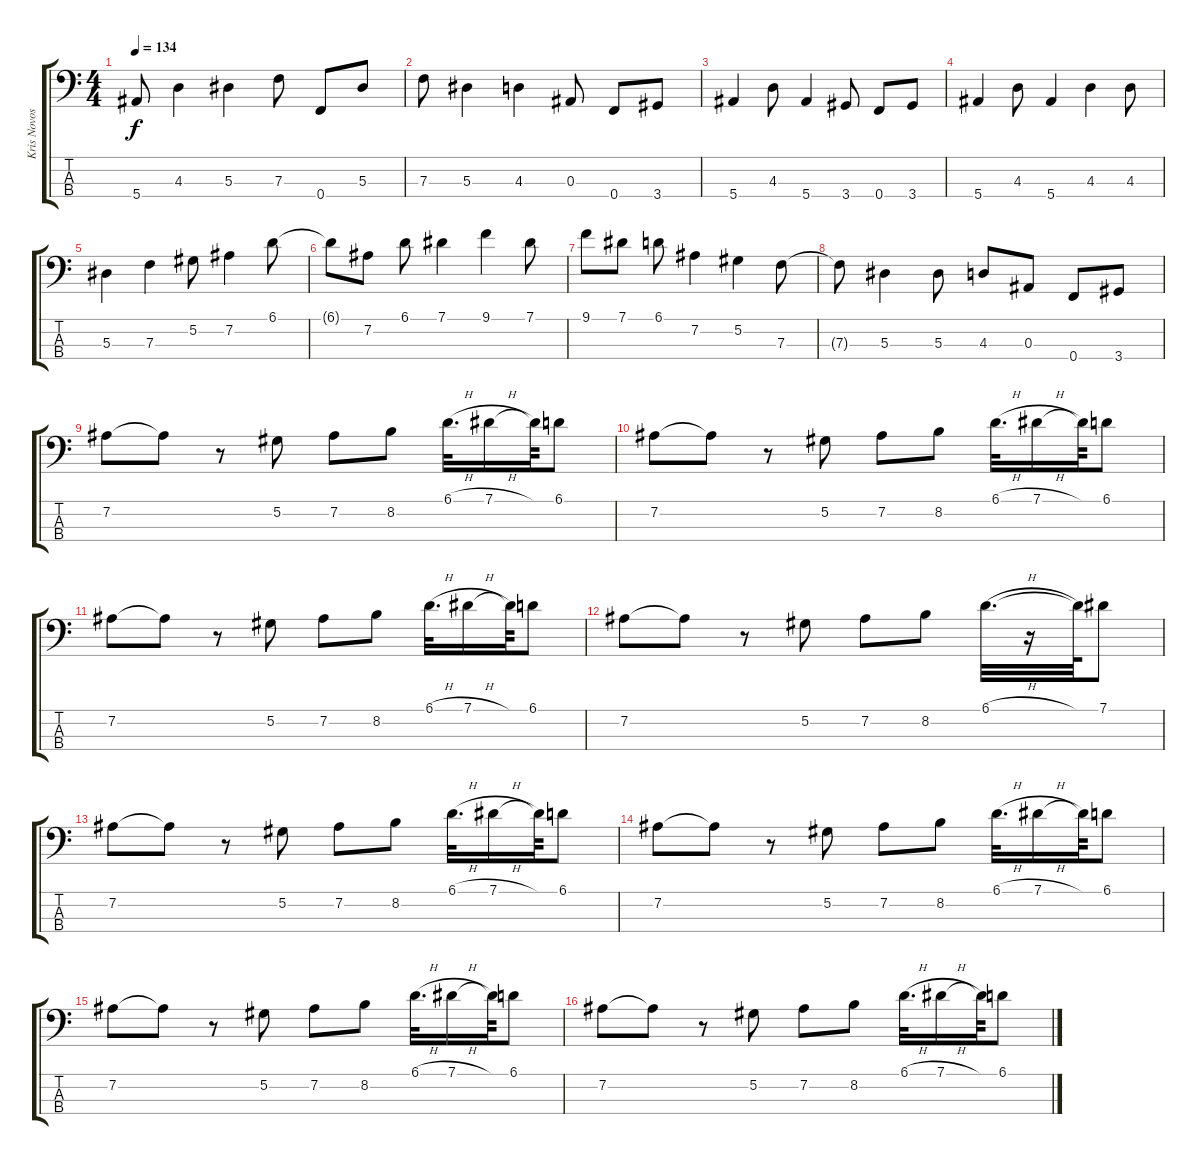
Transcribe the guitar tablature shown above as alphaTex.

\track ("Kris Novoselic" "Kris Novos") {instrument electricbassfinger}
\staff {score tabs}
\tuning (Ab2 Eb2 Bb1 F1) {hide}
\ts (4 4)
\tempo 134
\clef f4
\ks c
5.4.8{dy f} 4.3.4 5.3.4 7.3.8 0.4.8 5.3.8 |
7.3.8 5.3.4 4.3.4 0.3.8 0.4.8 3.4.8 |
5.4.4 4.3.8 5.4.4 3.4.8 0.4.8 3.4.8 |
5.4.4 4.3.8 5.4.4 4.3.4 4.3.8 |
5.3.4 7.3.4 5.2.8 7.2.4 6.1.8 |
6.1{t}.8 7.2.8 6.1.8 7.1.4 9.1.4 7.1.8 |
9.1.8 7.1.8 6.1.8 7.2.4 5.2.4 7.3.8 |
7.3{t}.8 5.3.4 5.3.8 4.3.8 0.3.8 0.4.8 3.4.8 |
7.2.8 7.2{t}.8 r.8 5.2.8 7.2.8 8.2.8 6.1{h}.32{d} 7.1{h}.16 7.1{t}.64 6.1.8 |
7.2.8 7.2{t}.8 r.8 5.2.8 7.2.8 8.2.8 6.1{h}.32{d} 7.1{h}.16 7.1{t}.64 6.1.8 |
7.2.8 7.2{t}.8 r.8 5.2.8 7.2.8 8.2.8 6.1{h}.32{d} 7.1{h}.16 7.1{t}.64 6.1.8 |
7.2.8 7.2{t}.8 r.8 5.2.8 7.2.8 8.2.8 6.1{h}.32{d} r.16 6.1{t}.64 7.1.8 |
7.2.8 7.2{t}.8 r.8 5.2.8 7.2.8 8.2.8 6.1{h}.32{d} 7.1{h}.16 7.1{t}.64 6.1.8 |
7.2.8 7.2{t}.8 r.8 5.2.8 7.2.8 8.2.8 6.1{h}.32{d} 7.1{h}.16 7.1{t}.64 6.1.8 |
7.2.8 7.2{t}.8 r.8 5.2.8 7.2.8 8.2.8 6.1{h}.32{d} 7.1{h}.16 7.1{t}.64 6.1.8 |
7.2.8 7.2{t}.8 r.8 5.2.8 7.2.8 8.2.8 6.1{h}.32{d} 7.1{h}.16 7.1{t}.64 6.1.8
